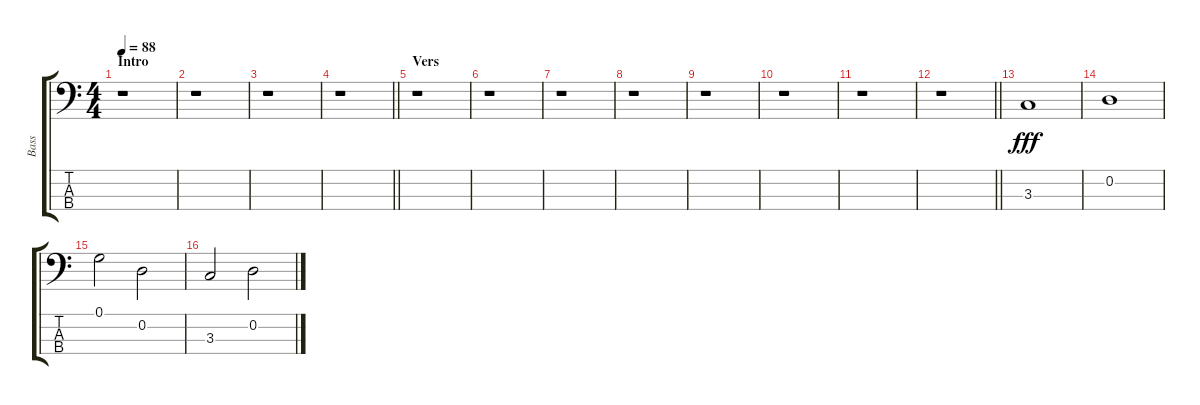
\track ("Bass" "Bass") {instrument electricbassfinger}
\staff {score tabs}
\tuning (G2 D2 A1 E1) {hide}
\ts (4 4)
\section ("" "Intro")
\tempo 88
\clef f4
\ks c
r.1{dy fff instrument electricbassfinger} |
r.1 |
r.1 |
\barLineRight lightlight
r.1 |
\section ("" "Vers")
r.1 |
r.1 |
r.1 |
r.1 |
r.1 |
r.1 |
r.1 |
\barLineRight lightlight
r.1 |
3.3.1 |
0.2.1 |
0.1.2 0.2.2 |
3.3.2 0.2.2
